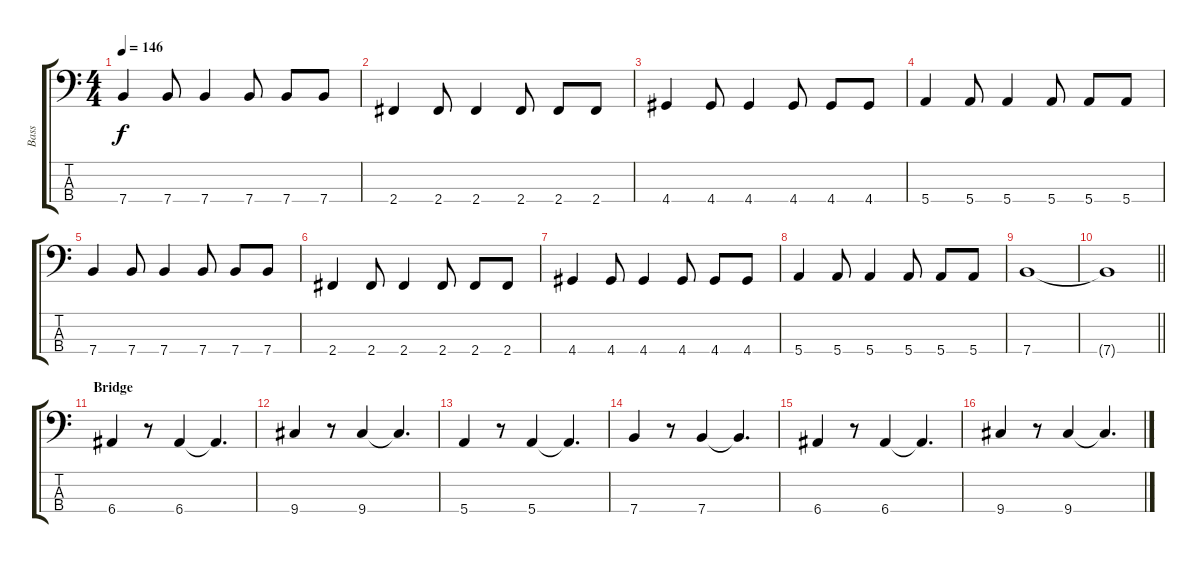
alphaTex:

\track ("Bass" "Bass") {instrument electricbassfinger}
\staff {score tabs}
\tuning (G2 D2 A1 E1) {hide}
\ts (4 4)
\tempo 146
\clef f4
\ks c
7.4.4{dy f} 7.4.8 7.4.4 7.4.8 7.4.8 7.4.8 |
2.4.4 2.4.8 2.4.4 2.4.8 2.4.8 2.4.8 |
4.4.4 4.4.8 4.4.4 4.4.8 4.4.8 4.4.8 |
5.4.4 5.4.8 5.4.4 5.4.8 5.4.8 5.4.8 |
7.4.4 7.4.8 7.4.4 7.4.8 7.4.8 7.4.8 |
2.4.4 2.4.8 2.4.4 2.4.8 2.4.8 2.4.8 |
4.4.4 4.4.8 4.4.4 4.4.8 4.4.8 4.4.8 |
5.4.4 5.4.8 5.4.4 5.4.8 5.4.8 5.4.8 |
7.4.1 |
\barLineRight lightlight
7.4{t}.1 |
\section ("" "Bridge")
6.4.4 r.8 6.4.4 6.4{t}.4{d} |
9.4.4 r.8 9.4.4 9.4{t}.4{d} |
5.4.4 r.8 5.4.4 5.4{t}.4{d} |
7.4.4 r.8 7.4.4 7.4{t}.4{d} |
6.4.4 r.8 6.4.4 6.4{t}.4{d} |
9.4.4 r.8 9.4.4 9.4{t}.4{d}
